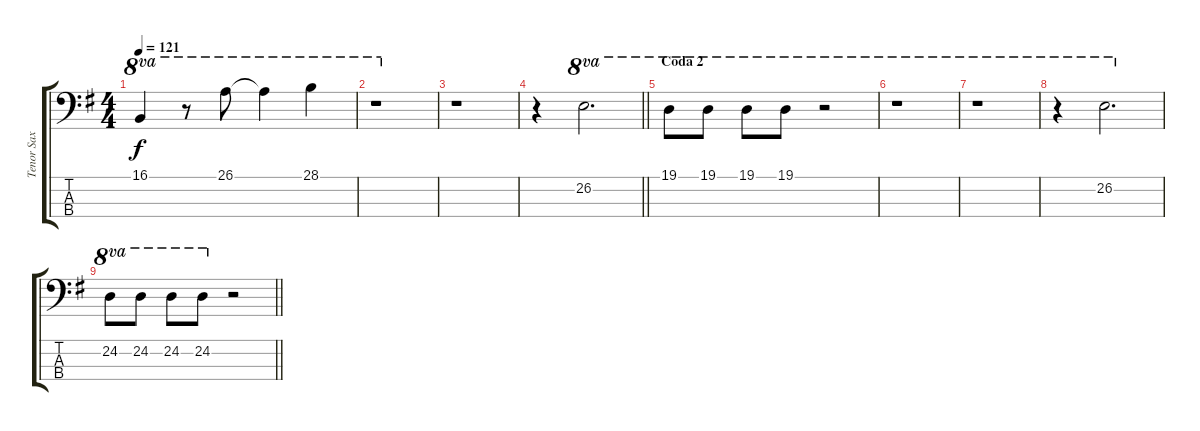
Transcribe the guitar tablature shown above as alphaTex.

\track ("Tenor Sax 2" "Tenor Sax ") {instrument tenorsax}
\staff {score tabs}
\tuning (G2 D2 A1 E1) {hide}
\ts (4 4)
\tempo 121
\clef f4
\ks g
16.1{t}.4{ot 8va dy f} r.8{ot 8va} 26.1.8{ot 8va} 26.1{t}.4{ot 8va} 28.1.4{ot 8va} |
r.1{ot 8va} |
r.1 |
\barLineRight lightlight
r.4 26.2.2{d ot 8va} |
\section ("" "Coda 2")
19.1.8{ot 8va} 19.1.8{ot 8va} 19.1.8{ot 8va} 19.1.8{ot 8va} r.2{ot 8va} |
r.1{ot 8va} |
r.1{ot 8va} |
r.4{ot 8va} 26.2.2{d ot 8va} |
\barLineRight lightlight
24.2.8{ot 8va} 24.2.8{ot 8va} 24.2.8{ot 8va} 24.2.8{ot 8va} r.2
